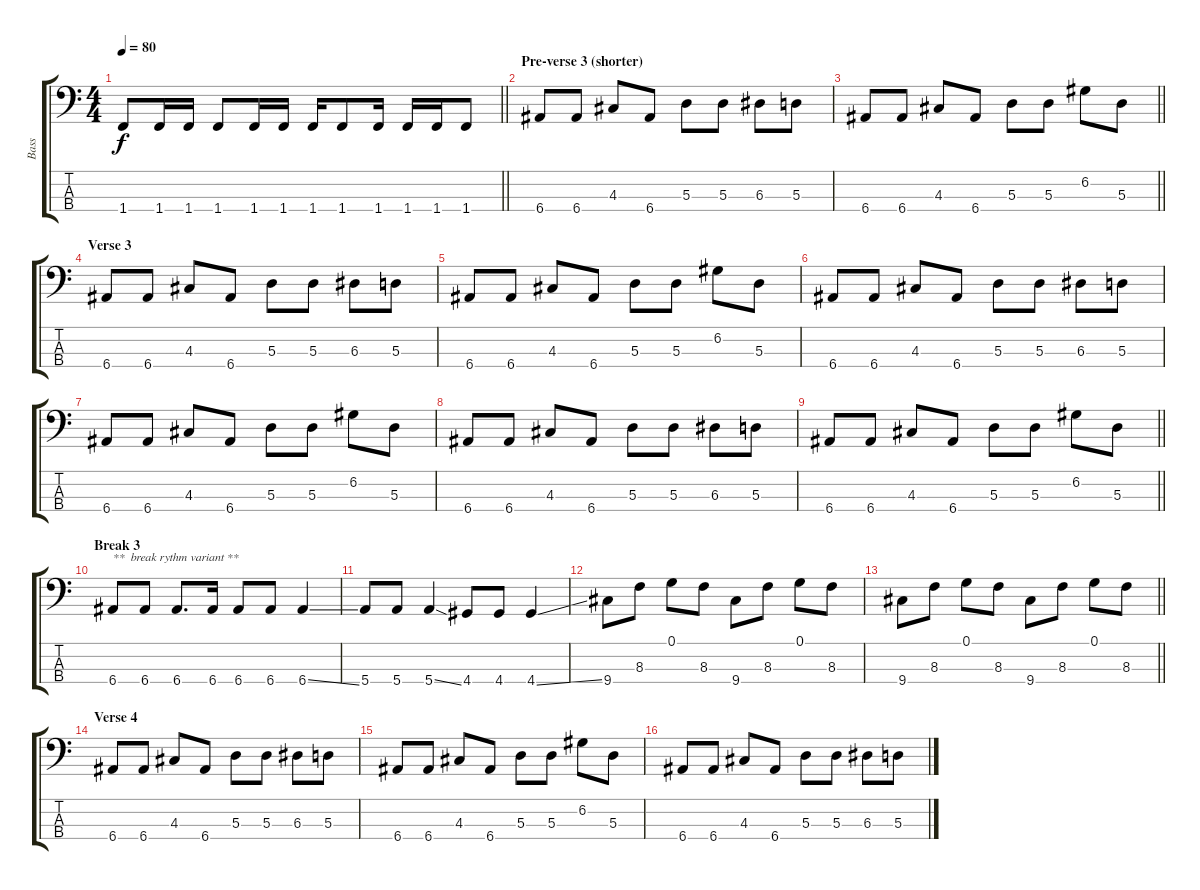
\track ("Bass" "Bass") {instrument electricbasspick}
\staff {score tabs}
\tuning (G2 D2 A1 E1) {hide}
\ts (4 4)
\tempo 80
\clef f4
\barLineRight lightlight
\ks c
1.4.8{dy f} 1.4.16 1.4.16 1.4.8 1.4.16 1.4.16 1.4.16 1.4.8 1.4.16 1.4.16 1.4.16 1.4.8 |
\section ("" "Pre-verse 3 (shorter)")
6.4.8 6.4.8 4.3.8 6.4.8 5.3.8 5.3.8 6.3.8 5.3.8 |
\barLineRight lightlight
6.4.8 6.4.8 4.3.8 6.4.8 5.3.8 5.3.8 6.2.8 5.3.8 |
\section ("" "Verse 3")
6.4.8 6.4.8 4.3.8 6.4.8 5.3.8 5.3.8 6.3.8 5.3.8 |
6.4.8 6.4.8 4.3.8 6.4.8 5.3.8 5.3.8 6.2.8 5.3.8 |
6.4.8 6.4.8 4.3.8 6.4.8 5.3.8 5.3.8 6.3.8 5.3.8 |
6.4.8 6.4.8 4.3.8 6.4.8 5.3.8 5.3.8 6.2.8 5.3.8 |
6.4.8 6.4.8 4.3.8 6.4.8 5.3.8 5.3.8 6.3.8 5.3.8 |
\barLineRight lightlight
6.4.8 6.4.8 4.3.8 6.4.8 5.3.8 5.3.8 6.2.8 5.3.8 |
\section ("" "Break 3")
6.4.8{txt "**  break rythm variant **"} 6.4.8 6.4.8{d} 6.4.16 6.4.8 6.4.8 6.4{ss}.4 |
5.4.8 5.4.8 5.4{ss}.4 4.4.8 4.4.8 4.4{ss}.4 |
9.4.8 8.3.8 0.1.8 8.3.8 9.4.8 8.3.8 0.1.8 8.3.8 |
\barLineRight lightlight
9.4.8 8.3.8 0.1.8 8.3.8 9.4.8 8.3.8 0.1.8 8.3.8 |
\section ("" "Verse 4")
6.4.8 6.4.8 4.3.8 6.4.8 5.3.8 5.3.8 6.3.8 5.3.8 |
6.4.8 6.4.8 4.3.8 6.4.8 5.3.8 5.3.8 6.2.8 5.3.8 |
6.4.8 6.4.8 4.3.8 6.4.8 5.3.8 5.3.8 6.3.8 5.3.8
